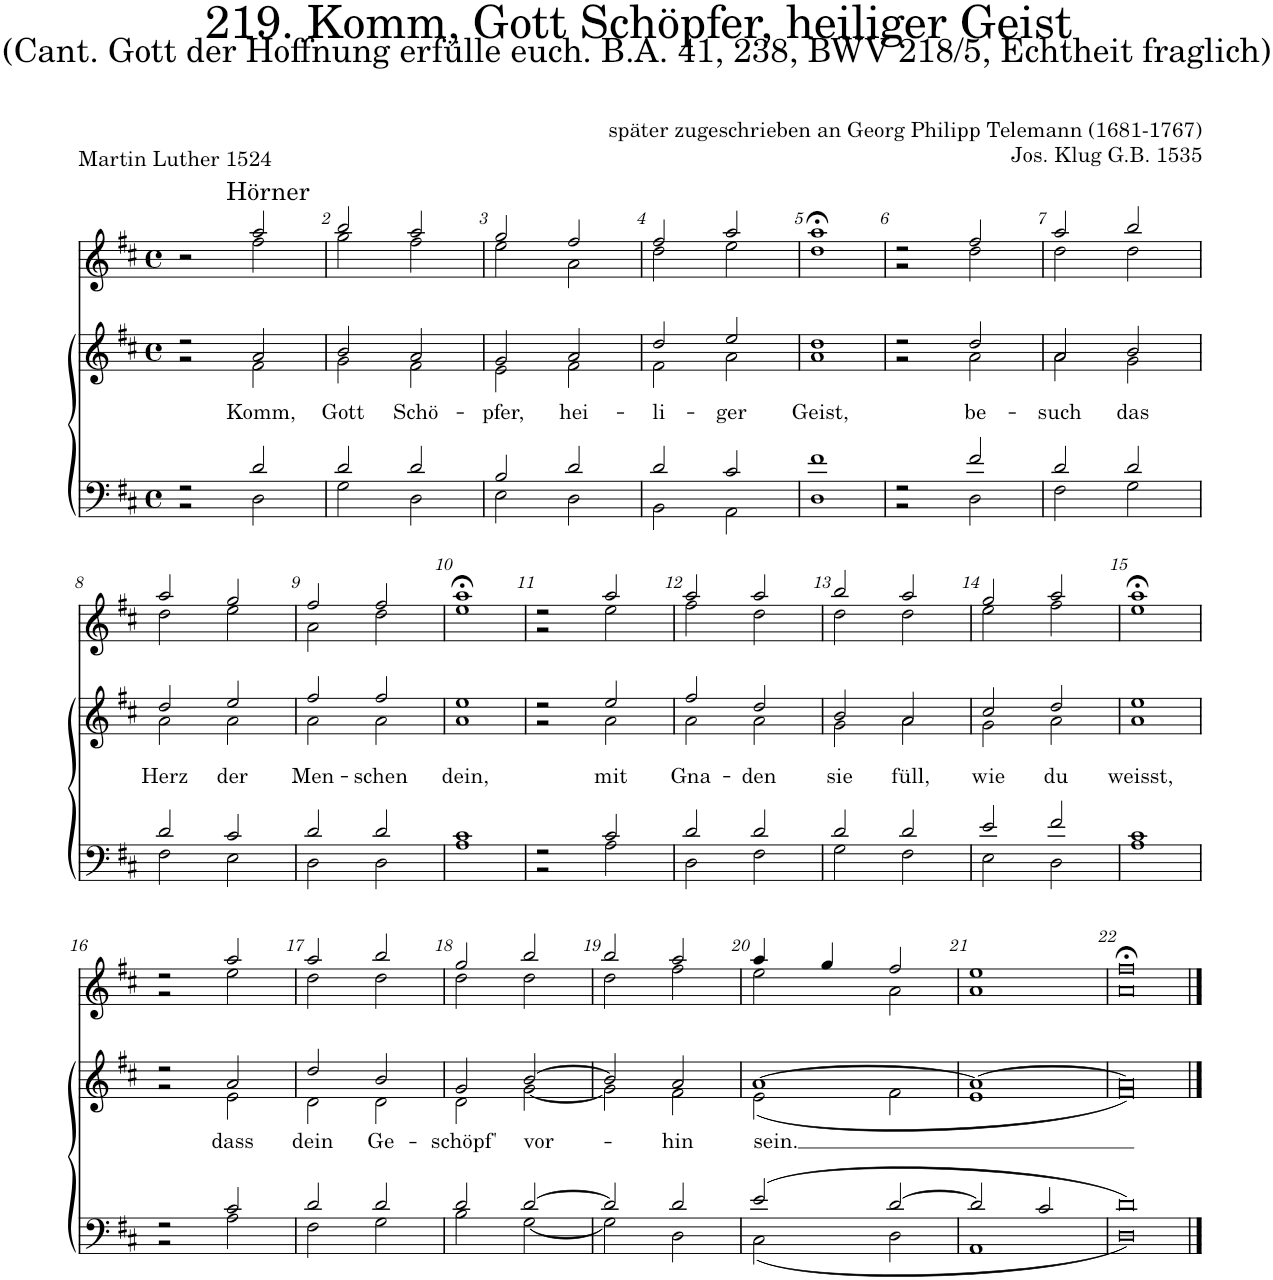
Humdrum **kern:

**kern	**kern	**text	**kern
*part3	*part2	*part2	*part1
*staff3	*staff2	*staff2	*staff1
*I"Tenor/Bass	*I"Soprano/Alto	*	*I"Horn in F
*	*	*	*I'Hn
*clefF4	*clefG2	*	*clefG2
*	*	*	*ITrd4c7
*k[f#c#]	*k[f#c#]	*	*k[f#c#]
*M4/4	*M4/4	*	*M4/4
*met(c)	*met(c)	*	*met(c)
=1	=1	=1	=1
*^	*^	*	*^
2r	2r	2r	2r	.	2r	2ryy
!	!	!	!	!	!LO:TX:a:t=Hörner	!
!	!	!	!	!LO:LY:b	!	!
2d/	2D\	2a/	2f#\	Komm,	2aa/	2ff#\
=2	=2	=2	=2	=2	=2	=2
!	!	!	!	!LO:LY:b	!	!
2d/	2G\	2b/	2g\	Gott	2bb/	2gg\
!	!	!	!	!LO:LY:b	!	!
2d/	2D\	2a/	2f#\	Schö-	2aa/	2ff#\
=3	=3	=3	=3	=3	=3	=3
!	!	!	!	!LO:LY:b	!	!
2B/	2E\	2g/	2e\	-pfer,	2gg/	2ee\
!	!	!	!	!LO:LY:b	!	!
2d/	2D\	2a/	2f#\	hei-	2ff#/	2a\
=4	=4	=4	=4	=4	=4	=4
!	!	!	!	!LO:LY:b	!	!
2d/	2BB\	2dd/	2f#\	-li-	2ff#/	2dd\
!	!	!	!	!LO:LY:b	!	!
2c#/	2AA\	2ee/	2a\	-ger	2aa/	2ee\
=5	=5	=5	=5	=5	=5	=5
!	!	!	!	!LO:LY:b	!	!
1f#	1D	1dd	1a	Geist,	1aa;<	1dd
=6	=6	=6	=6	=6	=6	=6
2r	2r	2r	2r	.	2r	2r
!	!	!	!	!LO:LY:b	!	!
2f#/	2D\	2dd/	2a\	be-	2ff#/	2dd\
=7	=7	=7	=7	=7	=7	=7
!	!	!	!	!LO:LY:b	!	!
2d/	2F#\	2a/	2a\	-such	2aa/	2dd\
!	!	!	!	!LO:LY:b	!	!
2d/	2G\	2b/	2g\	das	2bb/	2dd\
!!LO:LB:g=z	!!
=8	=8	=8	=8	=8	=8	=8
!	!	!	!	!LO:LY:b	!	!
2d/	2F#\	2dd/	2a\	Herz	2aa/	2dd\
!	!	!	!	!LO:LY:b	!	!
2c#/	2E\	2ee/	2a\	der	2gg/	2ee\
=9	=9	=9	=9	=9	=9	=9
!	!	!	!	!LO:LY:b	!	!
2d/	2D\	2ff#/	2a\	Men-	2ff#/	2a\
!	!	!	!	!LO:LY:b	!	!
2d/	2D\	2ff#/	2a\	-schen	2ff#/	2dd\
=10	=10	=10	=10	=10	=10	=10
!	!	!	!	!LO:LY:b	!	!
1c#	1A	1ee	1a	dein,	1aa;<	1ee
=11	=11	=11	=11	=11	=11	=11
2r	2r	2r	2r	.	2r	2r
!	!	!	!	!LO:LY:b	!	!
2c#/	2A\	2ee/	2a\	mit	2aa/	2ee\
=12	=12	=12	=12	=12	=12	=12
!	!	!	!	!LO:LY:b	!	!
2d/	2D\	2ff#/	2a\	Gna-	2aa/	2ff#\
!	!	!	!	!LO:LY:b	!	!
2d/	2F#\	2dd/	2a\	-den	2aa/	2dd\
=13	=13	=13	=13	=13	=13	=13
!	!	!	!	!LO:LY:b	!	!
2d/	2G\	2b/	2g\	sie	2bb/	2dd\
!	!	!	!	!LO:LY:b	!	!
2d/	2F#\	2a/	2a\	füll,	2aa/	2dd\
=14	=14	=14	=14	=14	=14	=14
!	!	!	!	!LO:LY:b	!	!
2e/	2E\	2cc#/	2g\	wie	2gg/	2ee\
!	!	!	!	!LO:LY:b	!	!
2f#/	2D\	2dd/	2a\	du	2aa/	2ff#\
=15	=15	=15	=15	=15	=15	=15
!	!	!	!	!LO:LY:b	!	!
1c#	1A	1ee	1a	weisst,	1aa;<	1ee
!!LO:LB:g=z	!!
=16	=16	=16	=16	=16	=16	=16
2r	2r	2r	2r	.	2r	2r
!	!	!	!	!LO:LY:b	!	!
2c#/	2A\	2a/	2e\	dass	2aa/	2ee\
=17	=17	=17	=17	=17	=17	=17
!	!	!	!	!LO:LY:b	!	!
2d/	2F#\	2dd/	2d\	dein	2aa/	2dd\
!	!	!	!	!LO:LY:b	!	!
2d/	2G\	2b/	2d\	Ge-	2bb/	2dd\
=18	=18	=18	=18	=18	=18	=18
!	!	!	!	!LO:LY:b	!	!
2d/	2B\	2g/	2d\	-schöpf'	2gg/	2dd\
!	!	!	!	!LO:LY:b	!	!
[2d/	[2G\	[2b/	[2g\	vor-	2bb/	2dd\
=19	=19	=19	=19	=19	=19	=19
2d/]	2G\]	2b/]	2g\]	.	2bb/	2dd\
!	!	!	!	!LO:LY:b	!	!
2d/	2D\	2a/	2f#\	-hin	2aa/	2ff#\
=20	=20	=20	=20	=20	=20	=20
!	!	!	!	!LO:LY:b	!	!
(2e/	(2C#\	[1a	(2e\	sein.	4aa/	2ee\
.	.	.	.	.	4gg/	.
[2d/	2D\	.	2f#\	.	2ff#/	2a\
=21	=21	=21	=21	=21	=21	=21
2d/]	1AA	1a_	1e	.	1ee	1a
2c#/	.	.	.	.	.	.
=22	=22	=22	=22	=22	=22	=22
1d)	1D)	1a]	1f#)	.	1ff#;<	1a
*v	*v	*	*	*	*v	*v
*	*v	*v	*	*
==	==	==	==
*-	*-	*-	*-
